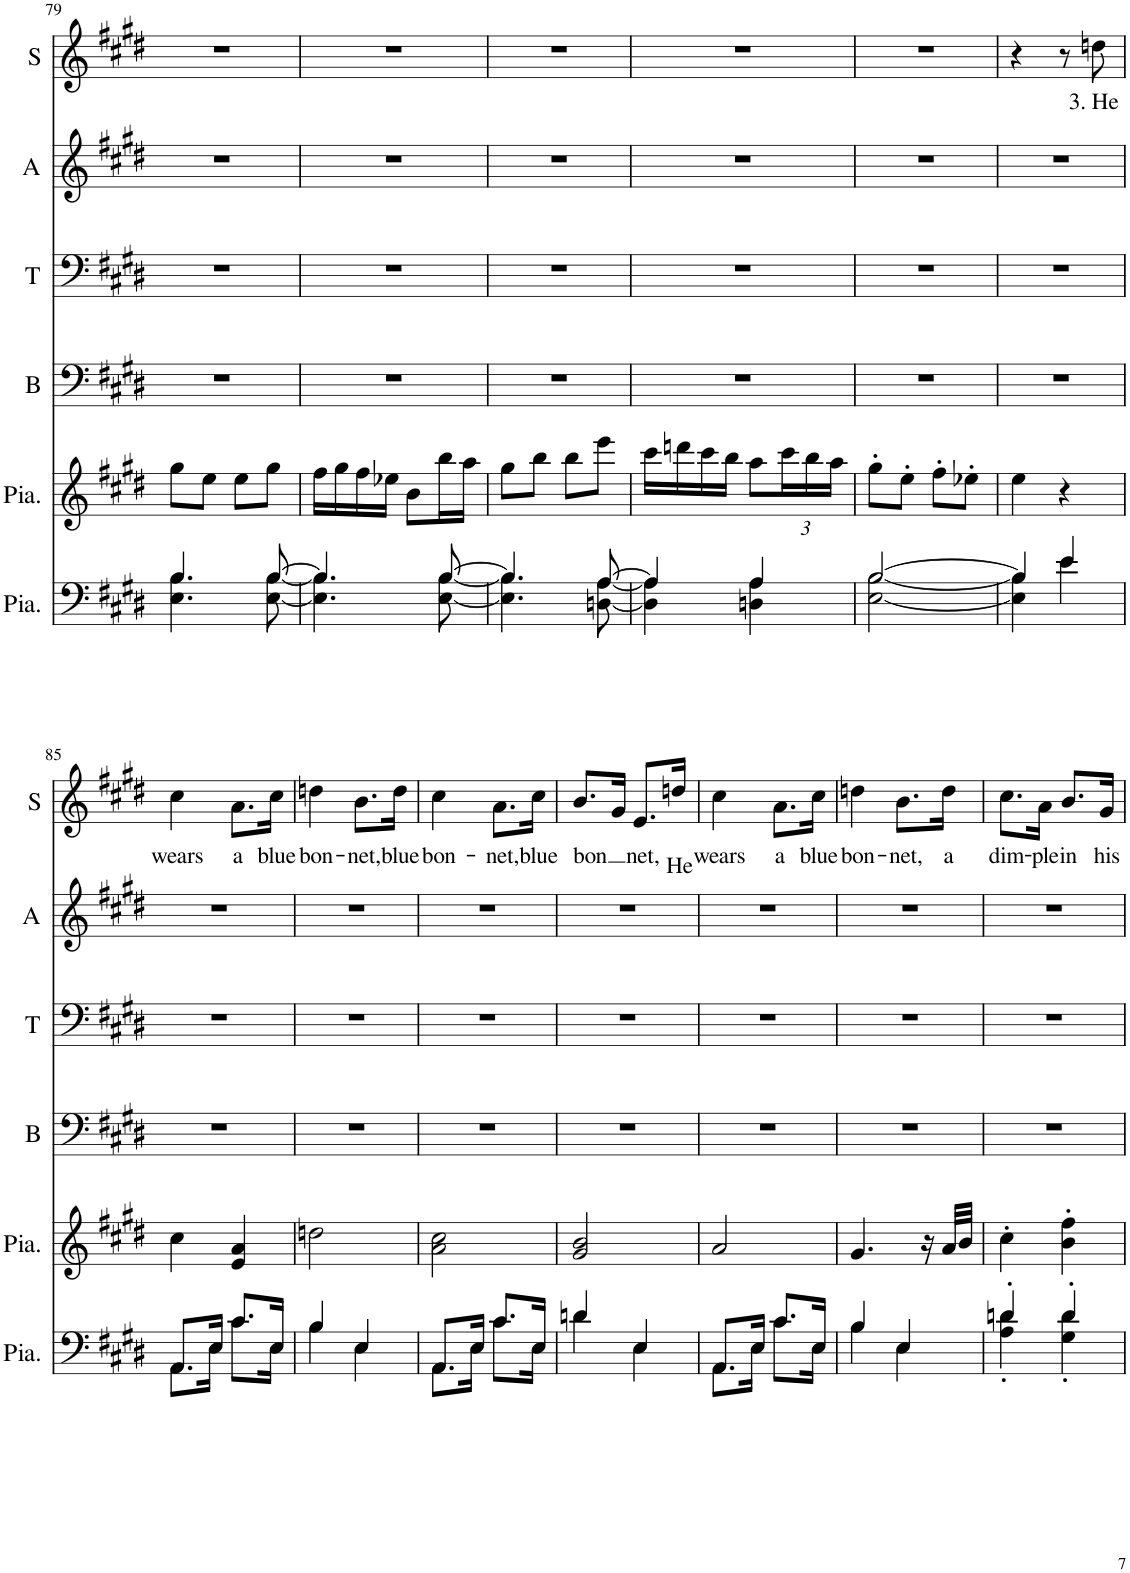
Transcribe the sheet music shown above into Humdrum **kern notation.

**kern	**kern	**kern	**kern	**kern	**kern	**text
*part6	*part5	*part4	*part3	*part2	*part1	*part1
*staff6	*staff5	*staff4	*staff3	*staff2	*staff1	*staff1
*I"Piano	*I"Piano	*I"Basse	*I"Ténor	*I"Alto	*I"Soprano	*
*I'Pia.	*I'Pia.	*I'B	*I'T	*I'A	*I'S	*
!!LO:PB:g=z
*clefF4	*clefG2	*clefF4	*clefF4	*clefG2	*clefG2	*
*k[f#c#g#d#]	*k[f#c#g#d#]	*k[f#c#g#d#]	*k[f#c#g#d#]	*k[f#c#g#d#]	*k[f#c#g#d#]	*
*M2/4	*M2/4	*M2/4	*M2/4	*M2/4	*M2/4	*
=79	=79	=79	=79	=79	=79	=79
*^	*	*	*	*	*	*
4.B/	4.E\ 4.B\	8gg#\L	2r	2r	2r	2r	.
.	.	8ee\J	.	.	.	.	.
.	.	8ee\L	.	.	.	.	.
[8B/	[8E\ [8B\	8gg#\J	.	.	.	.	.
=80	=80	=80	=80	=80	=80	=80	=80
4.B/]	4.E\] 4.B\]	16ff#\LL	2r	2r	2r	2r	.
.	.	16gg#\	.	.	.	.	.
.	.	16ff#\	.	.	.	.	.
.	.	16ee-X\JJ	.	.	.	.	.
.	.	8b\L	.	.	.	.	.
[8B/	[8E\ [8B\	16bb\L	.	.	.	.	.
.	.	16aa\JJ	.	.	.	.	.
=81	=81	=81	=81	=81	=81	=81	=81
4.B/]	4.E\] 4.B\]	8gg#\L	2r	2r	2r	2r	.
.	.	8bb\J	.	.	.	.	.
.	.	8bb\L	.	.	.	.	.
[8A/	[8Dn\ [8A\	8eee\J	.	.	.	.	.
=82	=82	=82	=82	=82	=82	=82	=82
4A/]	4D\] 4A\]	16ccc#\LL	2r	2r	2r	2r	.
.	.	16dddn\	.	.	.	.	.
.	.	16ccc#\	.	.	.	.	.
.	.	16bb\JJ	.	.	.	.	.
4A/	4Dn\ 4A\	8aa\L	.	.	.	.	.
*	*	*Xbrackettup	*	*	*	*	*
.	.	24ccc#\L	.	.	.	.	.
.	.	24bb\	.	.	.	.	.
.	.	24aa\JJ	.	.	.	.	.
=83	=83	=83	=83	=83	=83	=83	=83
[2B/	[2E\ [2B\	8gg#'\L	2r	2r	2r	2r	.
.	.	8ee'\J	.	.	.	.	.
.	.	8ff#'\L	.	.	.	.	.
.	.	8ee-X'\J	.	.	.	.	.
=84	=84	=84	=84	=84	=84	=84	=84
4B/]	4E\] 4B\]	4ee\	2r	2r	2r	4r	.
4e/	4e\	4r	.	.	.	8r	.
!	!	!	!	!	!	!	!LO:LY:b
.	.	.	.	.	.	8ddn\	3. He
!!LO:LB:g=z
=85	=85	=85	=85	=85	=85	=85	=85
!	!	!	!	!	!	!	!LO:LY:b
8.AA/L	8.AA\L	4cc#\	2r	2r	2r	4cc#\	wears
16E/Jk	16E\Jk	.	.	.	.	.	.
!	!	!	!	!	!	!	!LO:LY:b
8.c#/L	8.c#\L	4e/ 4a/	.	.	.	8.a\L	a
!	!	!	!	!	!	!	!LO:LY:b
16E/Jk	16E\Jk	.	.	.	.	16cc#\Jk	blue
=86	=86	=86	=86	=86	=86	=86	=86
!	!	!	!	!	!	!	!LO:LY:b
4B/	4B\	2ddn\	2r	2r	2r	4ddn\	bon-
!	!	!	!	!	!	!	!LO:LY:b
4E/	4E\	.	.	.	.	8.b\L	-net,
!	!	!	!	!	!	!	!LO:LY:b
.	.	.	.	.	.	16dd\Jk	blue
=87	=87	=87	=87	=87	=87	=87	=87
!	!	!	!	!	!	!	!LO:LY:b
8.AA/L	8.AA\L	2a\ 2cc#\	2r	2r	2r	4cc#\	bon-
16E/Jk	16E\Jk	.	.	.	.	.	.
!	!	!	!	!	!	!	!LO:LY:b
8.c#/L	8.c#\L	.	.	.	.	8.a\L	-net,
!	!	!	!	!	!	!	!LO:LY:b
16E/Jk	16E\Jk	.	.	.	.	16cc#\Jk	blue
=88	=88	=88	=88	=88	=88	=88	=88
!	!	!	!	!	!	!	!LO:LY:b
4dn/	4d\	2g#/ 2b/	2r	2r	2r	8.b/L	bon
.	.	.	.	.	.	16g#/Jk	.
!	!	!	!	!	!	!	!LO:LY:b
4E/	4E\	.	.	.	.	8.e/L	net,
!	!	!	!	!	!	!	!LO:LY:b
.	.	.	.	.	.	16ddn/Jk	He
=89	=89	=89	=89	=89	=89	=89	=89
!	!	!	!	!	!	!	!LO:LY:b
8.AA/L	8.AA\L	2a/	2r	2r	2r	4cc#\	wears
16E/Jk	16E\Jk	.	.	.	.	.	.
!	!	!	!	!	!	!	!LO:LY:b
8.c#/L	8.c#\L	.	.	.	.	8.a\L	a
!	!	!	!	!	!	!	!LO:LY:b
16E/Jk	16E\Jk	.	.	.	.	16cc#\Jk	blue
=90	=90	=90	=90	=90	=90	=90	=90
!	!	!	!	!	!	!	!LO:LY:b
4B/	4B\	4.g#/	2r	2r	2r	4ddn\	bon-
!	!	!	!	!	!	!	!LO:LY:b
4E/	4E\	.	.	.	.	8.b\L	-net,
.	.	16r	.	.	.	.	.
!	!	!	!	!	!	!	!LO:LY:b
.	.	32a/LLL	.	.	.	16dd\Jk	a
.	.	32b/JJJ	.	.	.	.	.
=91	=91	=91	=91	=91	=91	=91	=91
!	!	!	!	!	!	!	!LO:LY:b
4dn'/	4A\' 4d\'	4cc#'\	2r	2r	2r	8.cc#\L	dim-
!	!	!	!	!	!	!	!LO:LY:b
.	.	.	.	.	.	16a\Jk	-ple
!	!	!	!	!	!	!	!LO:LY:b
4d'/	4G#\' 4d\'	4b\' 4ff#\'	.	.	.	8.b/L	in
!	!	!	!	!	!	!	!LO:LY:b
.	.	.	.	.	.	16g#/Jk	his
*v	*v	*	*	*	*	*	*
=	=	=	=	=	=	=
*-	*-	*-	*-	*-	*-	*-
